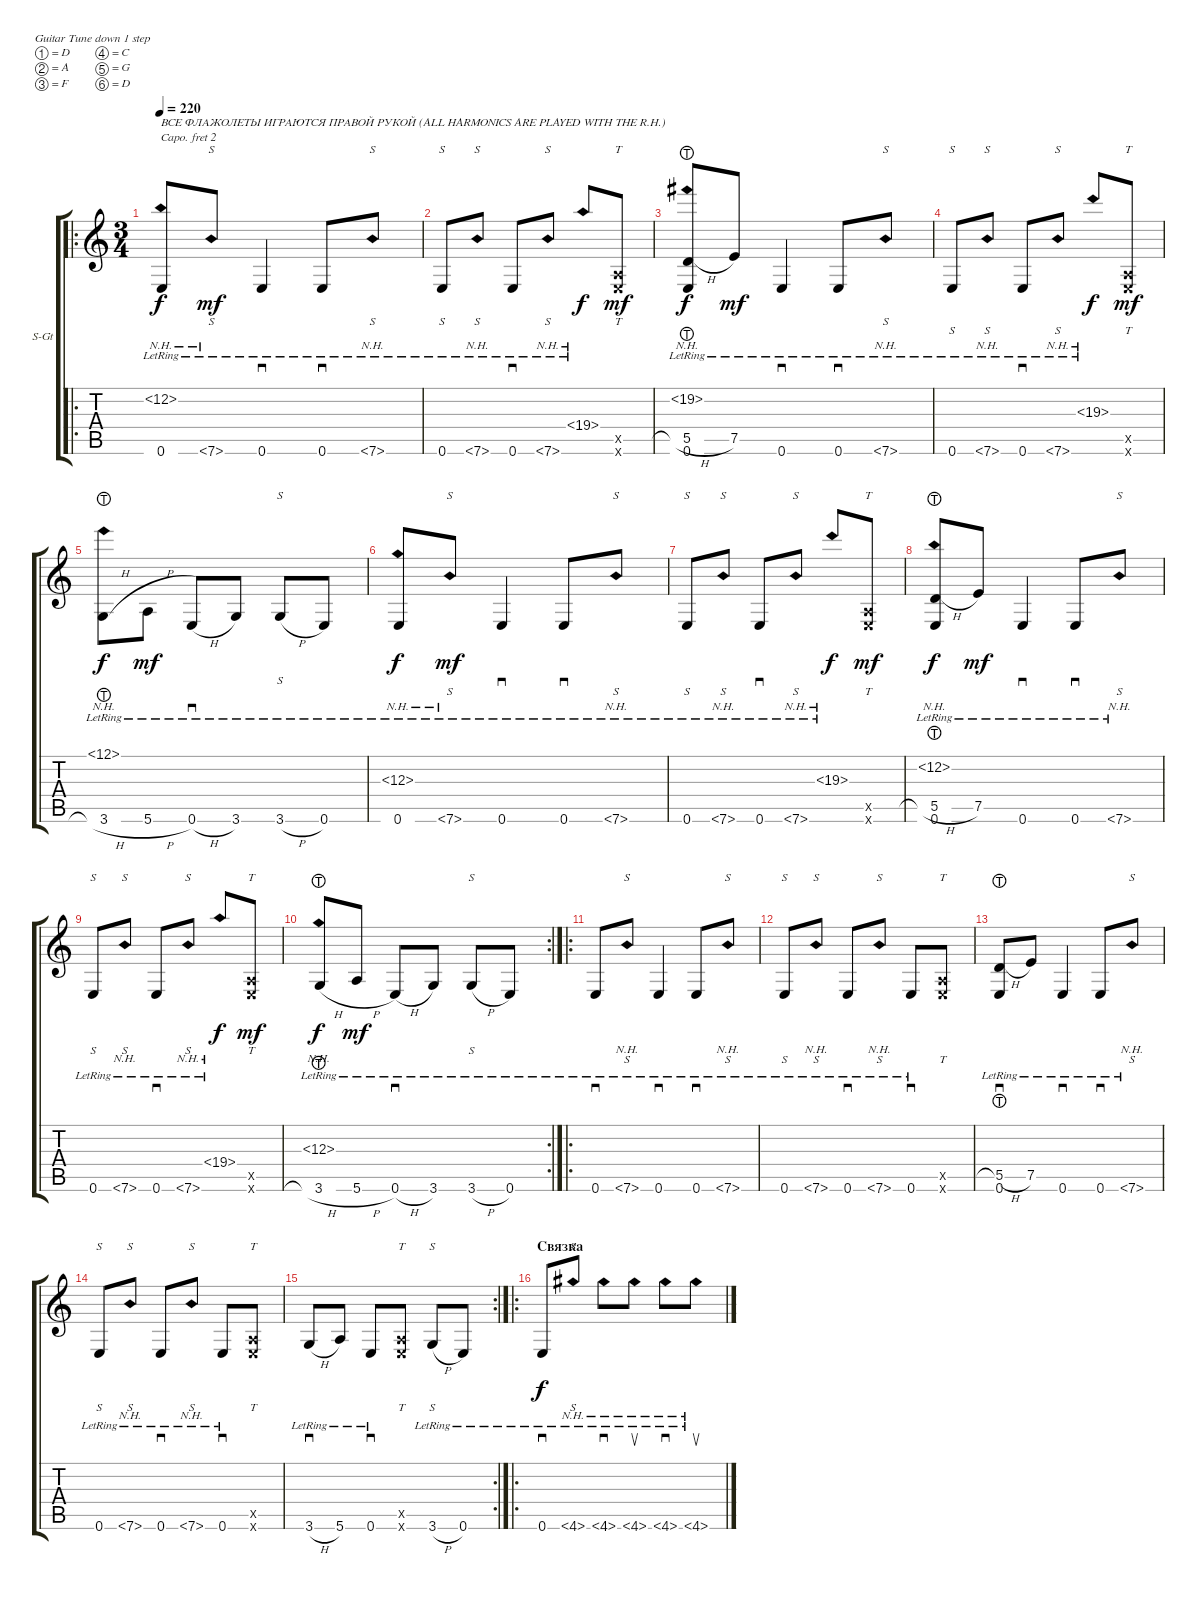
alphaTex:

\defaultSystemsLayout 4
\bracketExtendMode groupsimilarinstruments
\firstSystemTrackNameOrientation horizontal
\otherSystemsTrackNameOrientation horizontal
\track ("Steel Guitar" "S-Gt") {instrument acousticguitarsteel}
\staff {score tabs}
\capo 2
\tuning (D4 A3 F3 C3 G2 D2)
\ro
\ts (3 4)
\tempo 220
\clef g2
\ks c
(0.6{lr} 12.2{nh lr}).8{txt "ВСЕ ФЛАЖОЛЕТЫ ИГРАЮТСЯ ПРАВОЙ РУКОЙ (ALL HARMONICS ARE PLAYED WITH THE R.H.)" dy f} 7.6{nh lr}.8{s dy mf} 0.6{lr}.4{sd} 0.6{lr}.8{sd} 7.6{nh lr}.8{s} |
0.6{lr}.8{s} 7.6{nh lr}.8{s} 0.6{lr}.8{sd} 7.6{nh lr}.8{s} 19.4{nh lr}.8{dy f} (0.6{x} 0.5{x}).8{tt dy mf} |
(0.6{lr} 5.5{h lht lr} 19.2{nh lr}).8{dy f} 7.5{lr}.8{dy mf} 0.6{lr}.4{sd} 0.6{lr}.8{sd} 7.6{nh lr}.8{s} |
0.6{lr}.8{s} 7.6{nh lr}.8{s} 0.6{lr}.8{sd} 7.6{nh lr}.8{s} 19.3{nh lr}.8{dy f} (0.6{x} 0.5{x}).8{tt dy mf} |
(3.6{h lht lr} 12.1{nh lr}).8{dy f} 5.6{h lr}.8{dy mf} 0.6{h lr}.8{sd} 3.6{lr}.8 3.6{h lr}.8{s} 0.6{lr}.8 |
(0.6{lr} 12.3{nh lr}).8{dy f} 7.6{nh lr}.8{s dy mf} 0.6{lr}.4{sd} 0.6{lr}.8{sd} 7.6{nh lr}.8{s} |
0.6{lr}.8{s} 7.6{nh lr}.8{s} 0.6{lr}.8{sd} 7.6{nh lr}.8{s} 19.3{nh lr}.8{dy f} (0.6{x} 0.5{x}).8{tt dy mf} |
(0.6{lr} 5.5{h lht lr} 12.2{nh lr}).8{dy f} 7.5{lr}.8{dy mf} 0.6{lr}.4{sd} 0.6{lr}.8{sd} 7.6{nh lr}.8{s} |
0.6{lr}.8{s} 7.6{nh lr}.8{s} 0.6{lr}.8{sd} 7.6{nh lr}.8{s} 19.4{nh lr}.8{dy f} (0.6{x} 0.5{x}).8{tt dy mf} |
\rc 2
(3.6{h lht lr} 12.3{nh lr}).8{dy f} 5.6{h lr}.8{dy mf} 0.6{h lr}.8{sd} 3.6{lr}.8 3.6{h lr}.8{s} 0.6{lr}.8 |
\ro
0.6{lr}.8{sd} 7.6{nh lr}.8{s} 0.6{lr}.4{sd} 0.6{lr}.8{sd} 7.6{nh lr}.8{s} |
0.6{lr}.8{s} 7.6{nh lr}.8{s} 0.6{lr}.8{sd} 7.6{nh lr}.8{s} 0.6{lr}.8{sd} (0.6{x} 0.5{x}).8{tt} |
(0.6{lr} 5.5{h lht lr}).8{sd} 7.5{lr}.8 0.6{lr}.4{sd} 0.6{lr}.8{sd} 7.6{nh lr}.8{s} |
0.6{lr}.8{s} 7.6{nh lr}.8{s} 0.6{lr}.8{sd} 7.6{nh lr}.8{s} 0.6{lr}.8{sd} (0.6{x} 0.5{x}).8{tt} |
\rc 2
3.6{h lr}.8{sd} 5.6{lr}.8 0.6{lr}.8{sd} (0.6{x} 0.5{x}).8{tt} 3.6{h lr}.8{s} 0.6{lr}.8 |
\ro
\section ("" "Связка")
0.6{lr}.8{sd dy f} 4.6{nh lr}.8{s} 4.6{nh lr}.8{sd} 4.6{nh lr}.8{su} 4.6{nh lr}.8{sd} 4.6{nh lr}.8{su}
